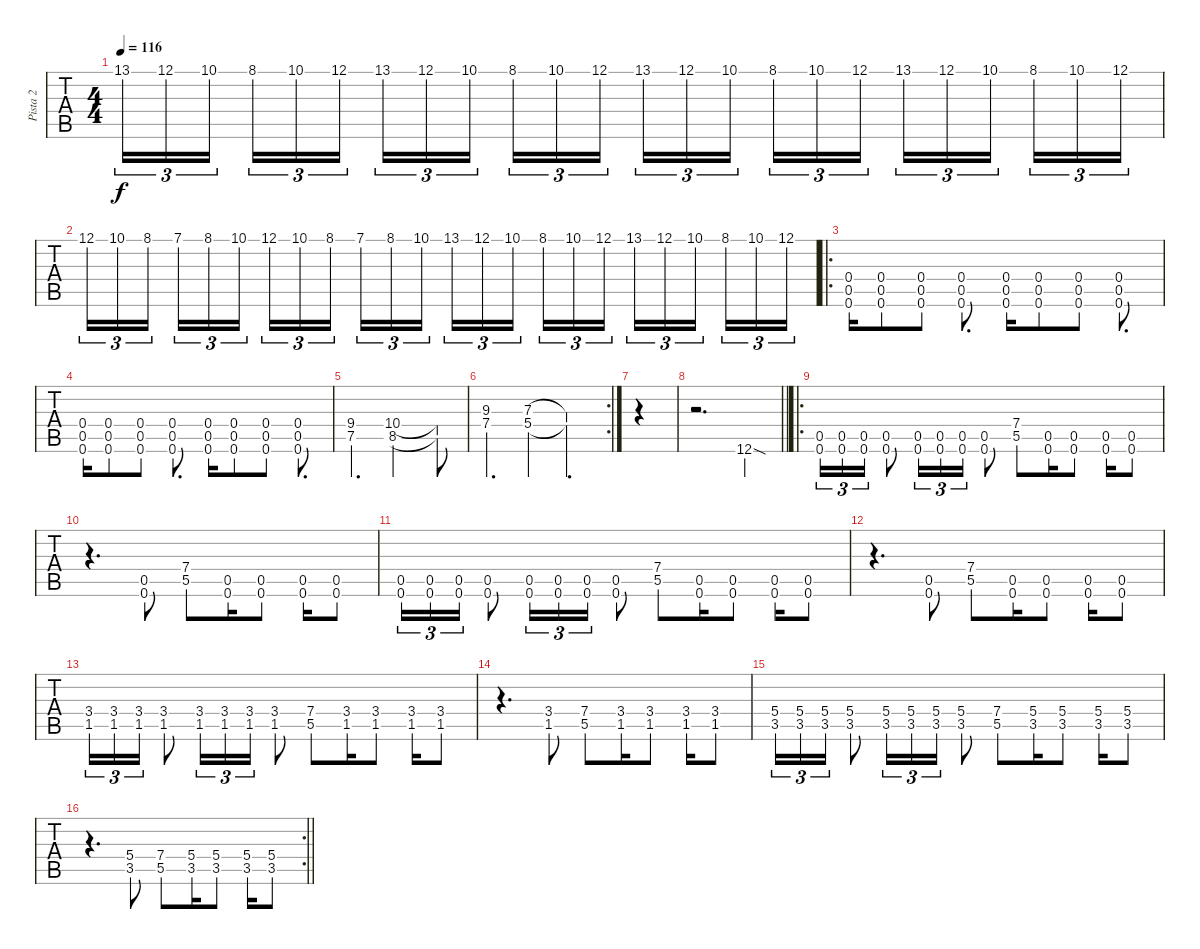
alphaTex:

\track ("Pista 2" "Pista 2") {instrument overdrivenguitar}
\staff {tabs}
\tuning (D4 A3 F3 C3 G2 C2) {hide}
\ts (4 4)
\tempo 116
\clef g2
\ks c
13.1.16{tu (3 2) dy f} 12.1.16{tu (3 2)} 10.1.16{tu (3 2) beam splitsecondary} 8.1.16{tu (3 2)} 10.1.16{tu (3 2)} 12.1.16{tu (3 2)} 13.1.16{tu (3 2)} 12.1.16{tu (3 2)} 10.1.16{tu (3 2) beam splitsecondary} 8.1.16{tu (3 2)} 10.1.16{tu (3 2)} 12.1.16{tu (3 2)} 13.1.16{tu (3 2)} 12.1.16{tu (3 2)} 10.1.16{tu (3 2) beam splitsecondary} 8.1.16{tu (3 2)} 10.1.16{tu (3 2)} 12.1.16{tu (3 2)} 13.1.16{tu (3 2)} 12.1.16{tu (3 2)} 10.1.16{tu (3 2) beam splitsecondary} 8.1.16{tu (3 2)} 10.1.16{tu (3 2)} 12.1.16{tu (3 2)} |
12.1.16{tu (3 2)} 10.1.16{tu (3 2)} 8.1.16{tu (3 2) beam splitsecondary} 7.1.16{tu (3 2)} 8.1.16{tu (3 2)} 10.1.16{tu (3 2)} 12.1.16{tu (3 2)} 10.1.16{tu (3 2)} 8.1.16{tu (3 2) beam splitsecondary} 7.1.16{tu (3 2)} 8.1.16{tu (3 2)} 10.1.16{tu (3 2)} 13.1.16{tu (3 2)} 12.1.16{tu (3 2)} 10.1.16{tu (3 2) beam splitsecondary} 8.1.16{tu (3 2)} 10.1.16{tu (3 2)} 12.1.16{tu (3 2)} 13.1.16{tu (3 2)} 12.1.16{tu (3 2)} 10.1.16{tu (3 2) beam splitsecondary} 8.1.16{tu (3 2)} 10.1.16{tu (3 2)} 12.1.16{tu (3 2)} |
\ro
(0.4 0.5 0.6).16 (0.4 0.5 0.6).8 (0.4 0.5 0.6).8 (0.4 0.5 0.6).8{d} (0.4 0.5 0.6).16 (0.4 0.5 0.6).8 (0.4 0.5 0.6).8 (0.4 0.5 0.6).8{d} |
(0.4 0.5 0.6).16 (0.4 0.5 0.6).8 (0.4 0.5 0.6).8 (0.4 0.5 0.6).8{d} (0.4 0.5 0.6).16 (0.4 0.5 0.6).8 (0.4 0.5 0.6).8 (0.4 0.5 0.6).8{d} |
(9.4 7.5).4{d} (10.4 8.5).2 (10.4{t} 8.5{t}).8 |
\rc 2
(9.3 7.4).4{d} (7.3 5.4).4 (7.3{t} 5.4{t}).4{d} |
|
\barLineRight lightlight
r.2{d} 12.6{sod}.4 |
\ro
\section ("" "")
(0.5 0.6).16{tu (3 2)} (0.5 0.6).16{tu (3 2)} (0.5 0.6).16{tu (3 2)} (0.5 0.6).8 (0.5 0.6).16{tu (3 2)} (0.5 0.6).16{tu (3 2)} (0.5 0.6).16{tu (3 2)} (0.5 0.6).8 (7.4 5.5).8 (0.5 0.6).16 (0.5 0.6).8 (0.5 0.6).16 (0.5 0.6).8 |
r.4{d} (0.5 0.6).8 (7.4 5.5).8 (0.5 0.6).16 (0.5 0.6).8 (0.5 0.6).16 (0.5 0.6).8 |
(0.5 0.6).16{tu (3 2)} (0.5 0.6).16{tu (3 2)} (0.5 0.6).16{tu (3 2)} (0.5 0.6).8 (0.5 0.6).16{tu (3 2)} (0.5 0.6).16{tu (3 2)} (0.5 0.6).16{tu (3 2)} (0.5 0.6).8 (7.4 5.5).8 (0.5 0.6).16 (0.5 0.6).8 (0.5 0.6).16 (0.5 0.6).8 |
r.4{d} (0.5 0.6).8 (7.4 5.5).8 (0.5 0.6).16 (0.5 0.6).8 (0.5 0.6).16 (0.5 0.6).8 |
(3.4 1.5).16{tu (3 2)} (3.4 1.5).16{tu (3 2)} (3.4 1.5).16{tu (3 2)} (3.4 1.5).8 (3.4 1.5).16{tu (3 2)} (3.4 1.5).16{tu (3 2)} (3.4 1.5).16{tu (3 2)} (3.4 1.5).8 (7.4 5.5).8 (3.4 1.5).16 (3.4 1.5).8 (3.4 1.5).16 (3.4 1.5).8 |
r.4{d} (3.4 1.5).8 (7.4 5.5).8 (3.4 1.5).16 (3.4 1.5).8 (3.4 1.5).16 (3.4 1.5).8 |
(5.4 3.5).16{tu (3 2)} (5.4 3.5).16{tu (3 2)} (5.4 3.5).16{tu (3 2)} (5.4 3.5).8 (5.4 3.5).16{tu (3 2)} (5.4 3.5).16{tu (3 2)} (5.4 3.5).16{tu (3 2)} (5.4 3.5).8 (7.4 5.5).8 (5.4 3.5).16 (5.4 3.5).8 (5.4 3.5).16 (5.4 3.5).8 |
\rc 2
\barLineRight lightlight
r.4{d} (5.4 3.5).8 (7.4 5.5).8 (5.4 3.5).16 (5.4 3.5).8 (5.4 3.5).16 (5.4 3.5).8
